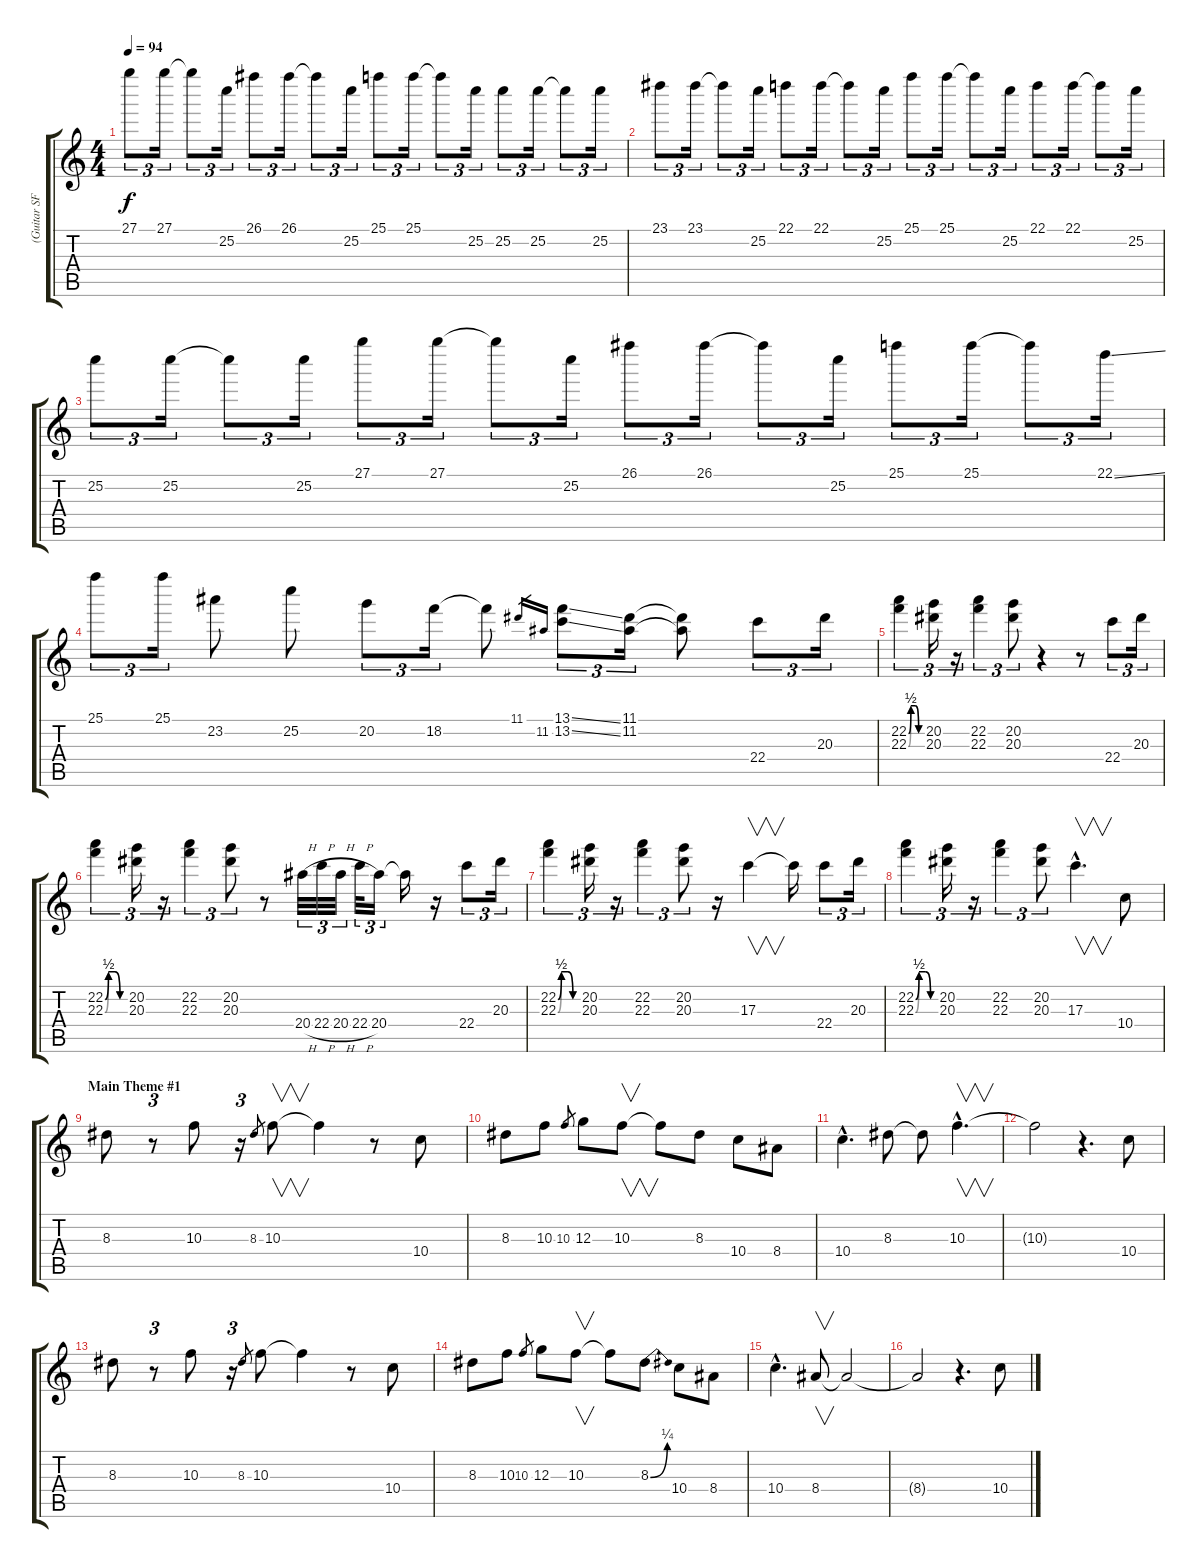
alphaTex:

\track ("(Guitar SFX)" "(Guitar SF") {instrument electricguitarjazz}
\staff {score tabs}
\tuning (E4 B3 G3 D3 A2 E2) {hide}
\ts (4 4)
\tempo 94
\clef g2
\ks c
27.1.8{tu (3 2) dy f} 27.1.16{tu (3 2)} 27.1{t}.8{tu (3 2)} 25.2.16{tu (3 2)} 26.1.8{tu (3 2)} 26.1.16{tu (3 2)} 26.1{t}.8{tu (3 2)} 25.2.16{tu (3 2)} 25.1.8{tu (3 2)} 25.1.16{tu (3 2)} 25.1{t}.8{tu (3 2)} 25.2.16{tu (3 2)} 25.2.8{tu (3 2)} 25.2.16{tu (3 2)} 25.2{t}.8{tu (3 2)} 25.2.16{tu (3 2)} |
23.1.8{tu (3 2)} 23.1.16{tu (3 2)} 23.1{t}.8{tu (3 2)} 25.2.16{tu (3 2)} 22.1.8{tu (3 2)} 22.1.16{tu (3 2)} 22.1{t}.8{tu (3 2)} 25.2.16{tu (3 2)} 25.1.8{tu (3 2)} 25.1.16{tu (3 2)} 25.1{t}.8{tu (3 2)} 25.2.16{tu (3 2)} 22.1.8{tu (3 2)} 22.1.16{tu (3 2)} 22.1{t}.8{tu (3 2)} 25.2.16{tu (3 2)} |
25.2.8{tu (3 2)} 25.2.16{tu (3 2)} 25.2{t}.8{tu (3 2)} 25.2.16{tu (3 2)} 27.1.8{tu (3 2)} 27.1.16{tu (3 2)} 27.1{t}.8{tu (3 2)} 25.2.16{tu (3 2)} 26.1.8{tu (3 2)} 26.1.16{tu (3 2)} 26.1{t}.8{tu (3 2)} 25.2.16{tu (3 2)} 25.1.8{tu (3 2)} 25.1.16{tu (3 2)} 25.1{t}.8{tu (3 2)} 22.1{ss}.16{tu (3 2)} |
25.1.8{tu (3 2)} 25.1.16{tu (3 2)} 23.2.8 25.2.8 20.2.8{tu (3 2)} 18.2.16{tu (3 2)} 18.2{t}.8 11.1.16{gr} 11.2.16{gr} (13.1{ss} 13.2{ss}).8{tu (3 2)} (11.1 11.2).16{tu (3 2)} (11.1{t} 11.2{t}).8 22.4.8{tu (3 2)} 20.3.16{tu (3 2)} |
(22.2{be (custom 0 0 10 2 30 2 45 0 60 0)} 22.3{be (custom 0 0 10 2 30 2 45 0 60 0)}).4{tu (3 2)} (20.2 20.3).16{tu (3 2)} r.16{tu (3 2)} (22.2 22.3).4{tu (3 2)} (20.2 20.3).8{tu (3 2)} r.4 r.8 22.4.8{tu (3 2)} 20.3.16{tu (3 2)} |
(22.2{be (custom 0 0 10 2 30 2 45 0 60 0)} 22.3{be (custom 0 0 10 2 30 2 45 0 60 0)}).4{tu (3 2)} (20.2 20.3).16{tu (3 2)} r.16{tu (3 2)} (22.2 22.3).4{tu (3 2)} (20.2 20.3).8{tu (3 2)} r.8 20.4{h}.32{tu (3 2)} 22.4{h}.32{tu (3 2)} 20.4{h}.32{tu (3 2)} 22.4{h}.32{tu (3 2)} 20.4.16{tu (3 2)} 20.4{t}.16 r.16 22.4.8{tu (3 2)} 20.3.16{tu (3 2)} |
(22.2{be (custom 0 0 10 2 30 2 45 0 60 0)} 22.3{be (custom 0 0 10 2 30 2 45 0 60 0)}).4{tu (3 2)} (20.2 20.3).16{tu (3 2)} r.16{tu (3 2)} (22.2 22.3).4{tu (3 2)} (20.2 20.3).8{tu (3 2)} r.16 17.3.4{v} 17.3{t}.16 22.4.8{tu (3 2)} 20.3.16{tu (3 2)} |
(22.2{be (custom 0 0 10 2 30 2 45 0 60 0)} 22.3{be (custom 0 0 10 2 30 2 45 0 60 0)}).4{tu (3 2)} (20.2 20.3).16{tu (3 2)} r.16{tu (3 2)} (22.2 22.3).4{tu (3 2)} (20.2 20.3).8{tu (3 2)} 17.3{hac}.4{v d} 10.4.8 |
\section ("" "Main Theme #1")
8.3.8{instrument electricguitarjazz} r.8{tu (3 2)} 10.3.8 r.16{tu (3 2)} 8.3.8{gr} 10.3.8{v} 10.3{t}.4 r.8 10.4.8 |
8.3.8 10.3.8 10.3.8{gr} 12.3.8 10.3.8{v} 10.3{t}.8 8.3.8 10.4.8 8.4.8 |
10.4{hac}.4{d} 8.3.8 8.3{t}.8 10.3{hac}.4{v d} |
10.3{t}.2 r.4{d} 10.4.8 |
8.3.8 r.8{tu (3 2)} 10.3.8 r.16{tu (3 2)} 8.3.8{gr} 10.3.8 10.3{t}.4 r.8 10.4.8 |
8.3.8 10.3.8 10.3.8{gr} 12.3.8 10.3.8{v} 10.3{t}.8 8.3{be (bend 0 0 60 1)}.8 10.4.8 8.4.8 |
10.4{hac}.4{d} 8.4.8{v} 8.4{t}.2 |
8.4{t}.2 r.4{d} 10.4.8
